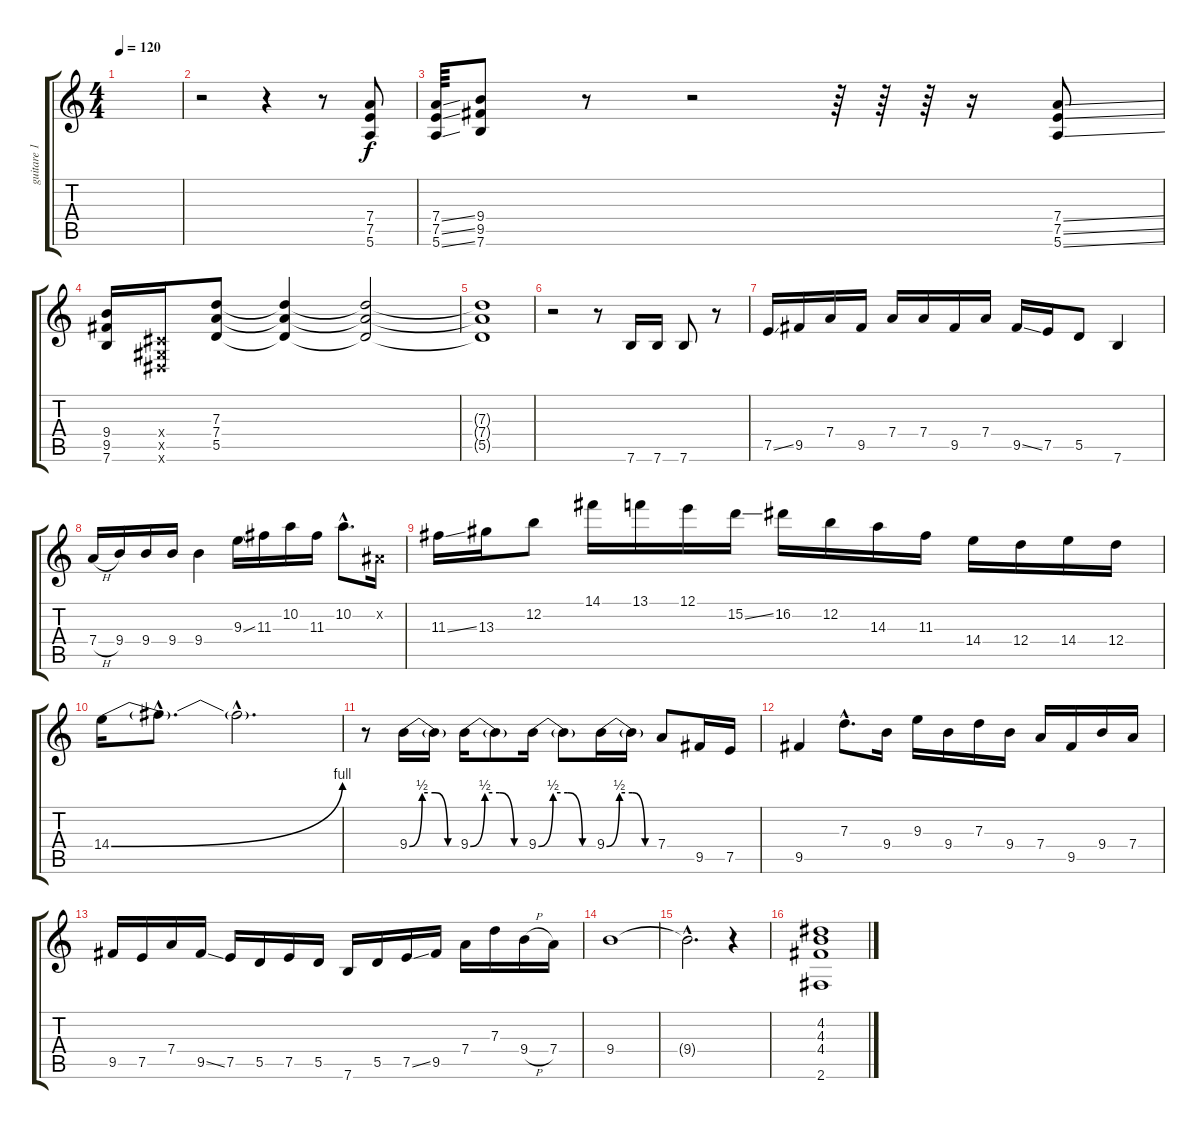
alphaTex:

\track ("guitare 1" "guitare 1") {instrument overdrivenguitar}
\staff {score tabs}
\tuning (E4 B3 G3 D3 A2 E2) {hide}
\ts (4 4)
\tempo 120
\clef g2
\ks c
|
r.2 r.4 r.8 (7.4 7.5 5.6).8 |
(7.4{ss} 7.5{ss} 5.6{ss}).64 (9.4 9.5 7.6).8 r.8 r.2 r.64 r.64 r.64 r.16 (7.4{ss} 7.5{ss} 5.6{ss}).8 |
(9.4 9.5 7.6).16 (-1.4{x} -1.5{x} -1.6{x}).16 (7.3 7.4 5.5).8 (7.3{t} 7.4{t} 5.5{t}).4 (7.3{t} 7.4{t} 5.5{t}).2 |
(7.3{t} 7.4{t} 5.5{t}).1 |
r.2 r.8 7.6.16 7.6.16 7.6.8 r.8 |
7.5{ss}.16 9.5.16 7.4.16 9.5.16 7.4.16 7.4.16 9.5.16 7.4.16 9.5{ss}.16 7.5.16 5.5.8 7.6.4 |
7.4{h}.16 9.4.16 9.4.16 9.4.16 9.4.4 9.3{ss}.16 11.3.16 10.2.16 11.3.16 10.2{hac}.8{d} -1.2{x}.16 |
11.3{ss}.16 13.3.16 12.2.8 14.1.16 13.1.16 12.1.16 15.2{ss}.16 16.2.16 12.2.16 14.3.16 11.3.16 14.4.16 12.4.16 14.4.16 12.4.16 |
14.4{be (bend 0 0 60 4)}.16 14.4{hac t}.8{d} 14.4{hac t}.2{d} |
r.8 9.4{be (custom 0 0 15 2 30 2 45 0 60 0)}.16 9.4{t}.16 9.4{be (custom 0 0 15 2 30 2 45 0 60 0)}.16 9.4{t}.8 9.4{be (custom 0 0 15 2 30 2 45 0 60 0)}.16 9.4{t}.8 9.4{be (custom 0 0 15 2 30 2 45 0 60 0)}.16 9.4{t}.16 7.4.8 9.5.16 7.5.16 |
9.5.4 7.3{hac}.8{d} 9.4.16 9.3.16 9.4.16 7.3.16 9.4.16 7.4.16 9.5.16 9.4.16 7.4.16 |
9.5.16 7.5.16 7.4.16 9.5{ss}.16 7.5.16 5.5.16 7.5.16 5.5.16 7.6.16 5.5.16 7.5{ss}.16 9.5.16 7.4.16 7.3.16 9.4{h}.16 7.4.16 |
9.4.1 |
9.4{hac t}.2{d} r.4 |
(4.2 4.3 4.4 2.6).1
